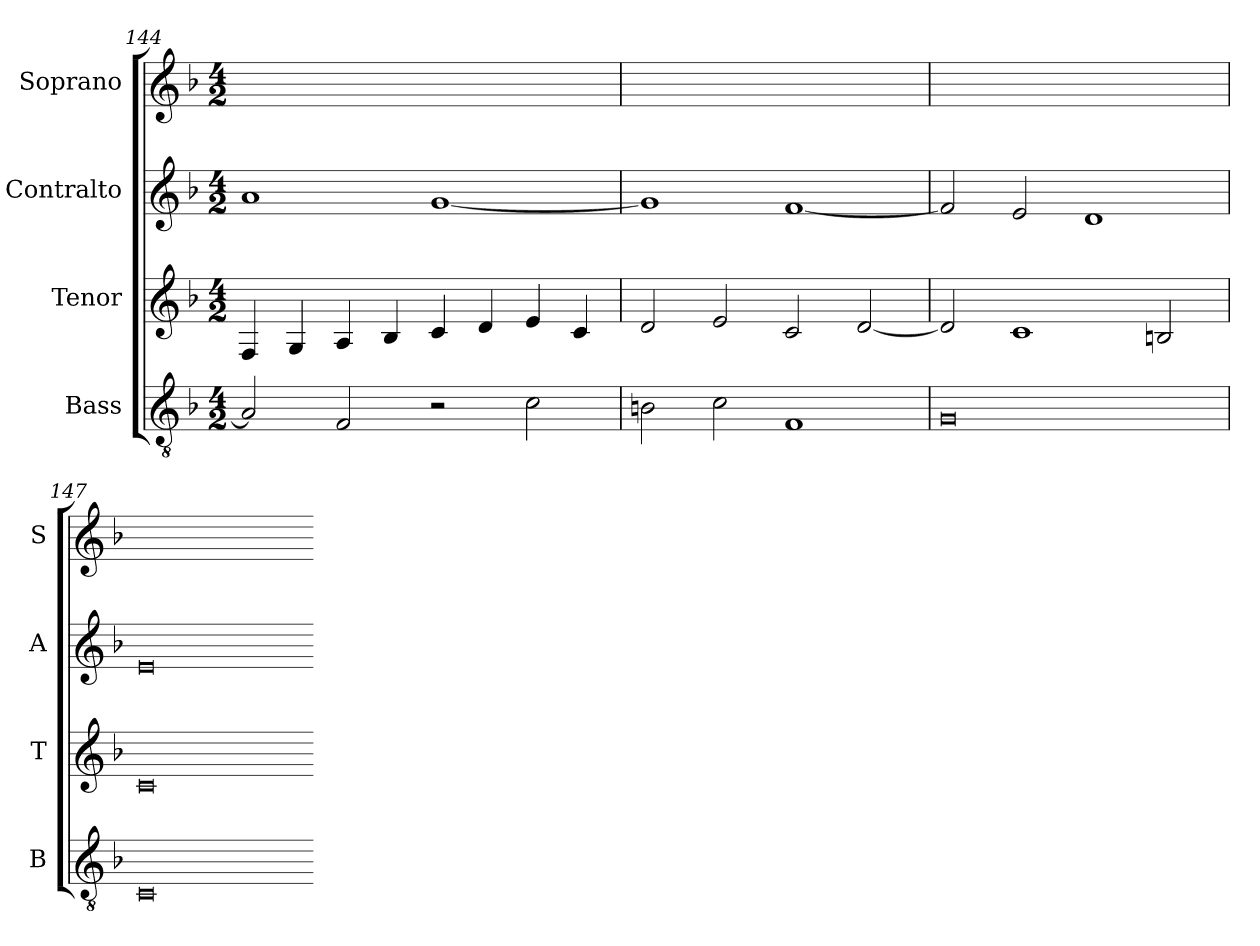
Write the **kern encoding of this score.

**kern	**kern	**kern	**kern
*part4	*part3	*part2	*part1
*staff4	*staff3	*staff2	*staff1
*I"Bass	*I"Tenor	*I"Contralto	*I"Soprano
*I'B	*I'T	*I'A	*I'S
*clefGv2	*clefG2	*clefG2	*clefG2
*k[b-]	*k[b-]	*k[b-]	*k[b-]
*F:ion	*F:ion	*F:ion	*F:ion
*M4/2	*M4/2	*M4/2	*M4/2
=144	=144	=144	=144
2A]	4F	1a	0ryy
.	4G	.	.
2F	4A	.	.
.	4B-	.	.
2r	4c	[1g	.
.	4d	.	.
2c	4e	.	.
.	4c	.	.
=145	=145	=145	=145
2Bn	2d	1g]	0ryy
2c	2e	.	.
1F	2c	[1f	.
.	[2d	.	.
=146	=146	=146	=146
0G	2d]	2f]	0ryy
.	1c	2e	.
.	.	1d	.
.	2Bn	.	.
=147	=147	=147	=147
0C	0c	0e	0ryy
=-	=-	=-	=-
*-	*-	*-	*-
